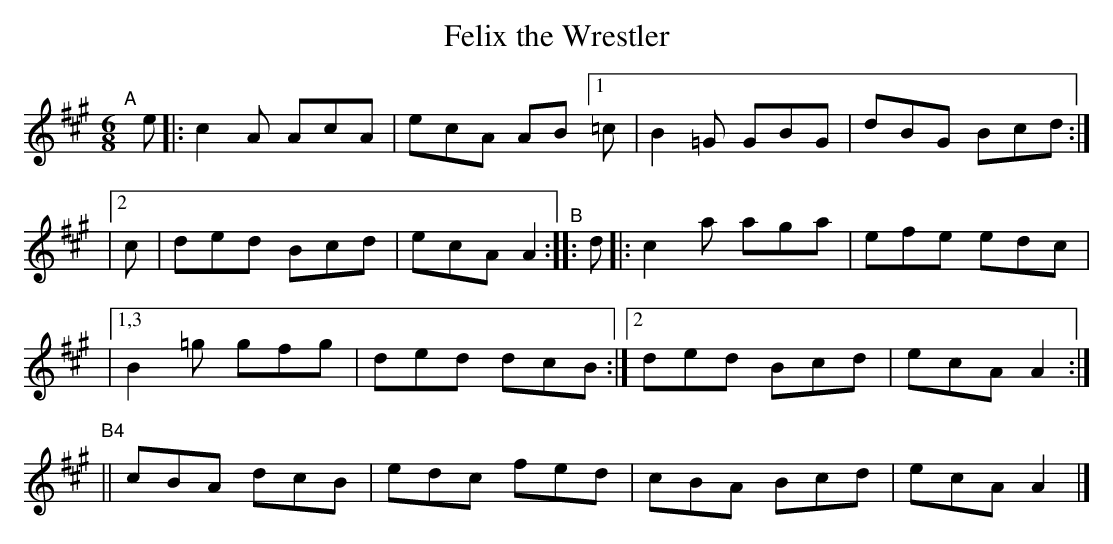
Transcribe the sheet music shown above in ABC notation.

X:1
T: Felix the Wrestler
M: 6/8
L: 1/8
K: A
"^A"[|] e \
|: c2A AcA | ecA AB [1 =c | B2=G GBG | dBG Bcd :|
| [2 c | ded Bcd | ecA A2 "^B":: d |: c2a aga | efe edc |
|[1,3 B2=g gfg | ded dcB :|[2 ded Bcd | ecA A2 :|
"^B4"\
|| cBA dcB | edc fed | cBA Bcd | ecA A2 |]
